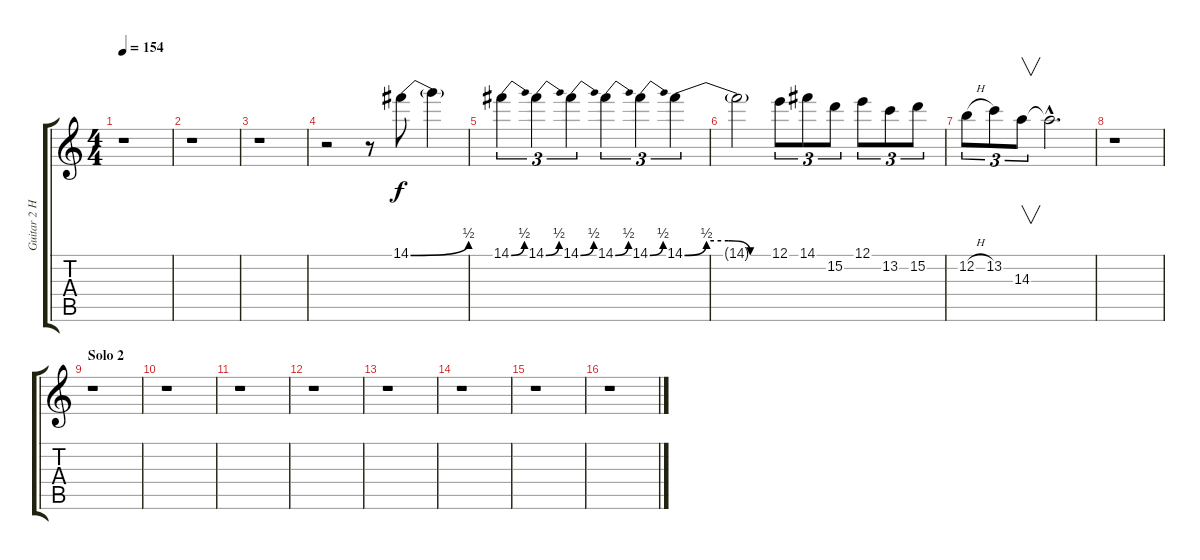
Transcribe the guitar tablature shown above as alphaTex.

\track ("Guitar 2 Harm." "Guitar 2 H") {instrument distortionguitar}
\staff {score tabs}
\tuning (E4 B3 G3 D3 A2 E2) {hide}
\ts (4 4)
\tempo 154
\clef g2
\ks c
r.1{dy f} |
r.1 |
r.1 |
r.2 r.8 14.1{be (bend 0 0 60 2)}.8 14.1{t}.4 |
14.1{be (bend 0 0 60 2)}.4{tu (3 2)} 14.1{be (bend 0 0 60 2)}.4{tu (3 2)} 14.1{be (bend 0 0 60 2)}.4{tu (3 2)} 14.1{be (bend 0 0 60 2)}.4{tu (3 2)} 14.1{be (bend 0 0 60 2)}.4{tu (3 2)} 14.1{be (custom 0 0 15 2 30 2 45 0 60 0)}.4{tu (3 2)} |
14.1{t}.2 12.1.8{tu (3 2)} 14.1.8{tu (3 2)} 15.2.8{tu (3 2)} 12.1.8{tu (3 2)} 13.2.8{tu (3 2)} 15.2.8{tu (3 2)} |
12.2{h}.8{tu (3 2)} 13.2.8{tu (3 2)} 14.3.8{v tu (3 2)} 14.3{hac t}.2{d} |
r.1 |
\section ("" "Solo 2")
r.1 |
r.1 |
r.1 |
r.1 |
r.1 |
r.1 |
r.1 |
r.1
